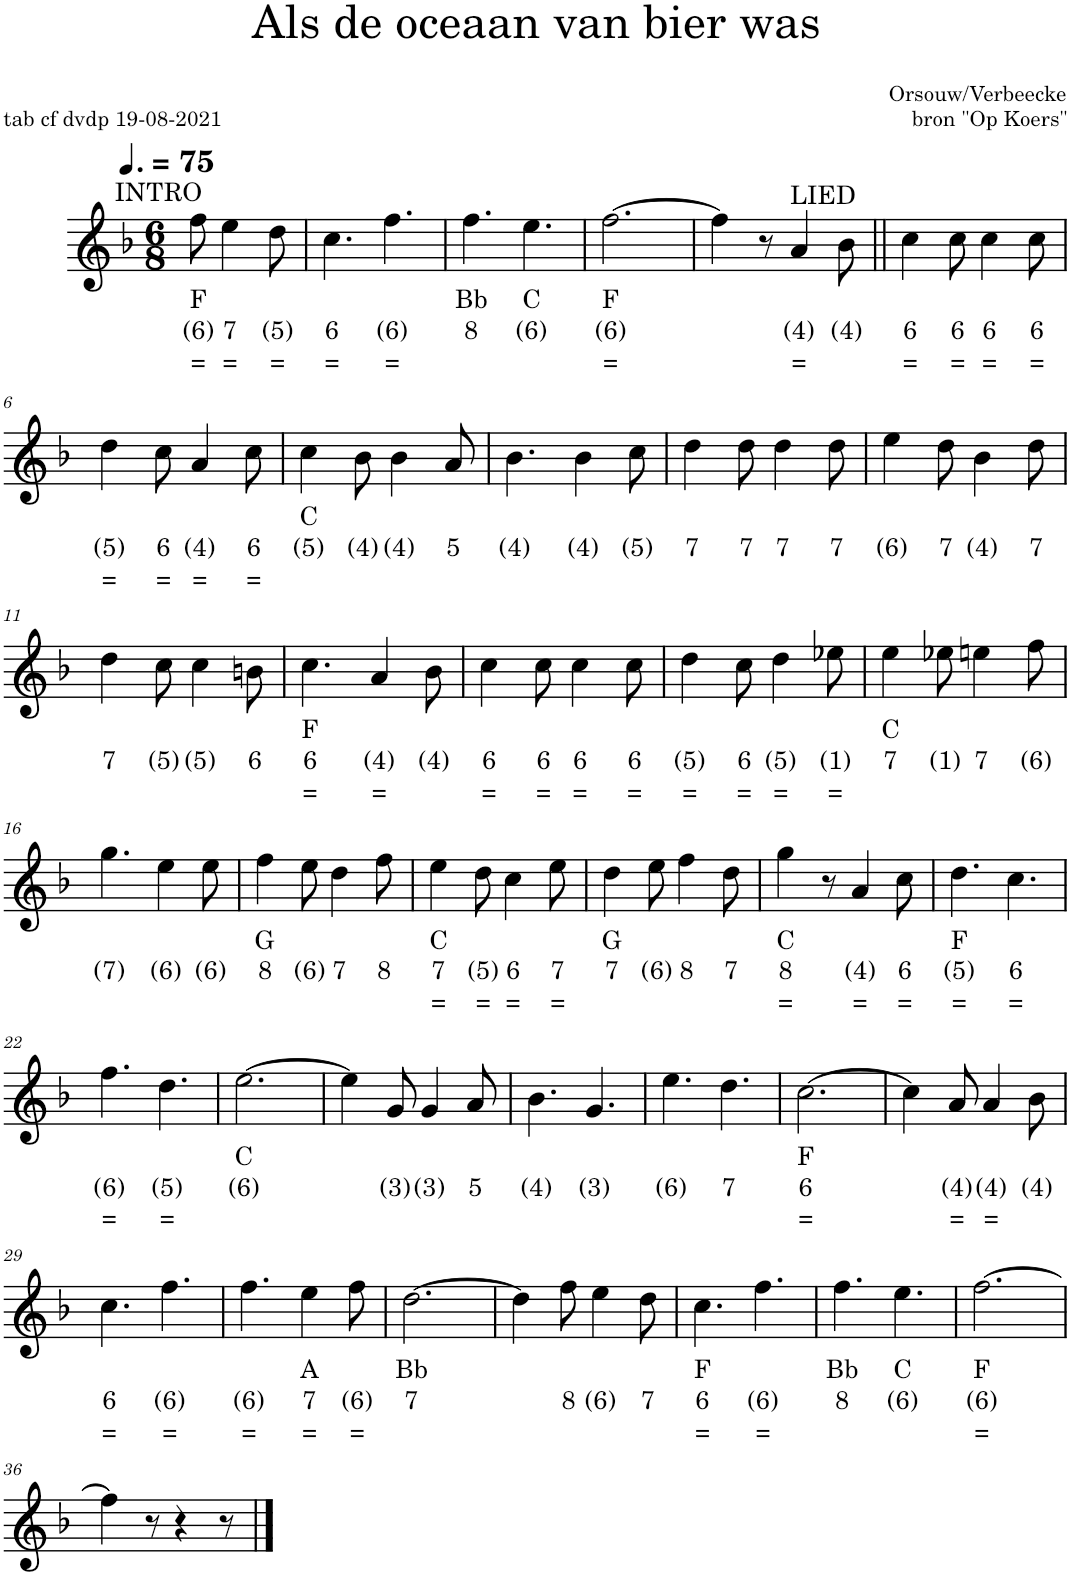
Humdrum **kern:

**kern	**text	**text	**text
*part1	*part1	*part1	*part1
*staff1	*staff1	*staff1	*staff1
*I"Piano	*	*	*
*I'Pno.	*	*	*
*clefG2	*	*	*
*k[b-]	*	*	*
*M6/8	*	*	*
*MM113	*	*	*
=	=	=	=
!LO:TX:a:t=INTRO	!	!	!
!	!LO:LY:b	!LO:LY:b	!LO:LY:b
8ff\	F	(6)	=
!	!	!LO:LY:b	!LO:LY:b
4ee\	.	7	=
!	!	!LO:LY:b	!LO:LY:b
8dd\	.	(5)	=
=1	=1	=1	=1
!	!	!LO:LY:b	!LO:LY:b
4.cc\	.	6	=
!	!	!LO:LY:b	!LO:LY:b
4.ff\	.	(6)	=
=2	=2	=2	=2
!	!LO:LY:b	!LO:LY:b	!
4.ff\	Bb	8	.
!	!LO:LY:b	!LO:LY:b	!
4.ee\	C	(6)	.
=3	=3	=3	=3
!	!LO:LY:b	!LO:LY:b	!LO:LY:b
[2.ff\	F	(6)	=
=4	=4	=4	=4
4ff\]	.	.	.
8r	.	.	.
!LO:TX:a:t=LIED	!	!	!
!	!	!LO:LY:b	!LO:LY:b
4a/	.	(4)	=
!	!	!LO:LY:b	!
8b-\	.	(4)	.
=5||	=5||	=5||	=5||
!	!	!LO:LY:b	!LO:LY:b
4cc\	.	6	=
!	!	!LO:LY:b	!LO:LY:b
8cc\	.	6	=
!	!	!LO:LY:b	!LO:LY:b
4cc\	.	6	=
!	!	!LO:LY:b	!LO:LY:b
8cc\	.	6	=
!!LO:LB:g=z
=6	=6	=6	=6
!	!	!LO:LY:b	!LO:LY:b
4dd\	.	(5)	=
!	!	!LO:LY:b	!LO:LY:b
8cc\	.	6	=
!	!	!LO:LY:b	!LO:LY:b
4a/	.	(4)	=
!	!	!LO:LY:b	!LO:LY:b
8cc\	.	6	=
=7	=7	=7	=7
!	!LO:LY:b	!LO:LY:b	!
4cc\	C	(5)	.
!	!	!LO:LY:b	!
8b-\	.	(4)	.
!	!	!LO:LY:b	!
4b-\	.	(4)	.
!	!	!LO:LY:b	!
8a/	.	5	.
=8	=8	=8	=8
!	!	!LO:LY:b	!
4.b-\	.	(4)	.
!	!	!LO:LY:b	!
4b-\	.	(4)	.
!	!	!LO:LY:b	!
8cc\	.	(5)	.
=9	=9	=9	=9
!	!	!LO:LY:b	!
4dd\	.	7	.
!	!	!LO:LY:b	!
8dd\	.	7	.
!	!	!LO:LY:b	!
4dd\	.	7	.
!	!	!LO:LY:b	!
8dd\	.	7	.
=10	=10	=10	=10
!	!	!LO:LY:b	!
4ee\	.	(6)	.
!	!	!LO:LY:b	!
8dd\	.	7	.
!	!	!LO:LY:b	!
4b-\	.	(4)	.
!	!	!LO:LY:b	!
8dd\	.	7	.
!!LO:LB:g=z
=11	=11	=11	=11
!	!	!LO:LY:b	!
4dd\	.	7	.
!	!	!LO:LY:b	!
8cc\	.	(5)	.
!	!	!LO:LY:b	!
4cc\	.	(5)	.
!	!	!LO:LY:b	!
8bn\	.	6	.
=12	=12	=12	=12
!	!LO:LY:b	!LO:LY:b	!LO:LY:b
4.cc\	F	6	=
!	!	!LO:LY:b	!LO:LY:b
4a/	.	(4)	=
!	!	!LO:LY:b	!
8b-\	.	(4)	.
=13	=13	=13	=13
!	!	!LO:LY:b	!LO:LY:b
4cc\	.	6	=
!	!	!LO:LY:b	!LO:LY:b
8cc\	.	6	=
!	!	!LO:LY:b	!LO:LY:b
4cc\	.	6	=
!	!	!LO:LY:b	!LO:LY:b
8cc\	.	6	=
=14	=14	=14	=14
!	!	!LO:LY:b	!LO:LY:b
4dd\	.	(5)	=
!	!	!LO:LY:b	!LO:LY:b
8cc\	.	6	=
!	!	!LO:LY:b	!LO:LY:b
4dd\	.	(5)	=
!	!	!LO:LY:b	!LO:LY:b
8ee-X\	.	(1)	=
=15	=15	=15	=15
!	!LO:LY:b	!LO:LY:b	!
4ee\	C	7	.
!	!	!LO:LY:b	!
8ee-X\	.	(1)	.
!	!	!LO:LY:b	!
4een\	.	7	.
!	!	!LO:LY:b	!
8ff\	.	(6)	.
!!LO:LB:g=z
=16	=16	=16	=16
!	!	!LO:LY:b	!
4.gg\	.	(7)	.
!	!	!LO:LY:b	!
4ee\	.	(6)	.
!	!	!LO:LY:b	!
8ee\	.	(6)	.
=17	=17	=17	=17
!	!LO:LY:b	!LO:LY:b	!
4ff\	G	8	.
!	!	!LO:LY:b	!
8ee\	.	(6)	.
!	!	!LO:LY:b	!
4dd\	.	7	.
!	!	!LO:LY:b	!
8ff\	.	8	.
=18	=18	=18	=18
!	!LO:LY:b	!LO:LY:b	!LO:LY:b
4ee\	C	7	=
!	!	!LO:LY:b	!LO:LY:b
8dd\	.	(5)	=
!	!	!LO:LY:b	!LO:LY:b
4cc\	.	6	=
!	!	!LO:LY:b	!LO:LY:b
8ee\	.	7	=
=19	=19	=19	=19
!	!LO:LY:b	!LO:LY:b	!
4dd\	G	7	.
!	!	!LO:LY:b	!
8ee\	.	(6)	.
!	!	!LO:LY:b	!
4ff\	.	8	.
!	!	!LO:LY:b	!
8dd\	.	7	.
=20	=20	=20	=20
!	!LO:LY:b	!LO:LY:b	!LO:LY:b
4gg\	C	8	=
8r	.	.	.
!	!	!LO:LY:b	!LO:LY:b
4a/	.	(4)	=
!	!	!LO:LY:b	!LO:LY:b
8cc\	.	6	=
=21	=21	=21	=21
!	!LO:LY:b	!LO:LY:b	!LO:LY:b
4.dd\	F	(5)	=
!	!	!LO:LY:b	!LO:LY:b
4.cc\	.	6	=
!!LO:LB:g=z
=22	=22	=22	=22
!	!	!LO:LY:b	!LO:LY:b
4.ff\	.	(6)	=
!	!	!LO:LY:b	!LO:LY:b
4.dd\	.	(5)	=
=23	=23	=23	=23
!	!LO:LY:b	!LO:LY:b	!
[2.ee\	C	(6)	.
=24	=24	=24	=24
4ee\]	.	.	.
!	!	!LO:LY:b	!
8g/	.	(3)	.
!	!	!LO:LY:b	!
4g/	.	(3)	.
!	!	!LO:LY:b	!
8a/	.	5	.
=25	=25	=25	=25
!	!	!LO:LY:b	!
4.b-\	.	(4)	.
!	!	!LO:LY:b	!
4.g/	.	(3)	.
=26	=26	=26	=26
!	!	!LO:LY:b	!
4.ee\	.	(6)	.
!	!	!LO:LY:b	!
4.dd\	.	7	.
=27	=27	=27	=27
!	!LO:LY:b	!LO:LY:b	!LO:LY:b
[2.cc\	F	6	=
=28	=28	=28	=28
4cc\]	.	.	.
!	!	!LO:LY:b	!LO:LY:b
8a/	.	(4)	=
!	!	!LO:LY:b	!LO:LY:b
4a/	.	(4)	=
!	!	!LO:LY:b	!
8b-\	.	(4)	.
!!LO:LB:g=z
=29	=29	=29	=29
!	!	!LO:LY:b	!LO:LY:b
4.cc\	.	6	=
!	!	!LO:LY:b	!LO:LY:b
4.ff\	.	(6)	=
=30	=30	=30	=30
!	!	!LO:LY:b	!LO:LY:b
4.ff\	.	(6)	=
!	!LO:LY:b	!LO:LY:b	!LO:LY:b
4ee\	A	7	=
!	!	!LO:LY:b	!LO:LY:b
8ff\	.	(6)	=
=31	=31	=31	=31
!	!LO:LY:b	!LO:LY:b	!
[2.dd\	Bb	7	.
=32	=32	=32	=32
4dd\]	.	.	.
!	!	!LO:LY:b	!
8ff\	.	8	.
!	!	!LO:LY:b	!
4ee\	.	(6)	.
!	!	!LO:LY:b	!
8dd\	.	7	.
=33	=33	=33	=33
!	!LO:LY:b	!LO:LY:b	!LO:LY:b
4.cc\	F	6	=
!	!	!LO:LY:b	!LO:LY:b
4.ff\	.	(6)	=
=34	=34	=34	=34
!	!LO:LY:b	!LO:LY:b	!
4.ff\	Bb	8	.
!	!LO:LY:b	!LO:LY:b	!
4.ee\	C	(6)	.
=35	=35	=35	=35
!	!LO:LY:b	!LO:LY:b	!LO:LY:b
[2.ff\	F	(6)	=
!!LO:LB:g=z
=36	=36	=36	=36
4ff\]	.	.	.
8r	.	.	.
4r	.	.	.
8r	.	.	.
==	==	==	==
*-	*-	*-	*-
